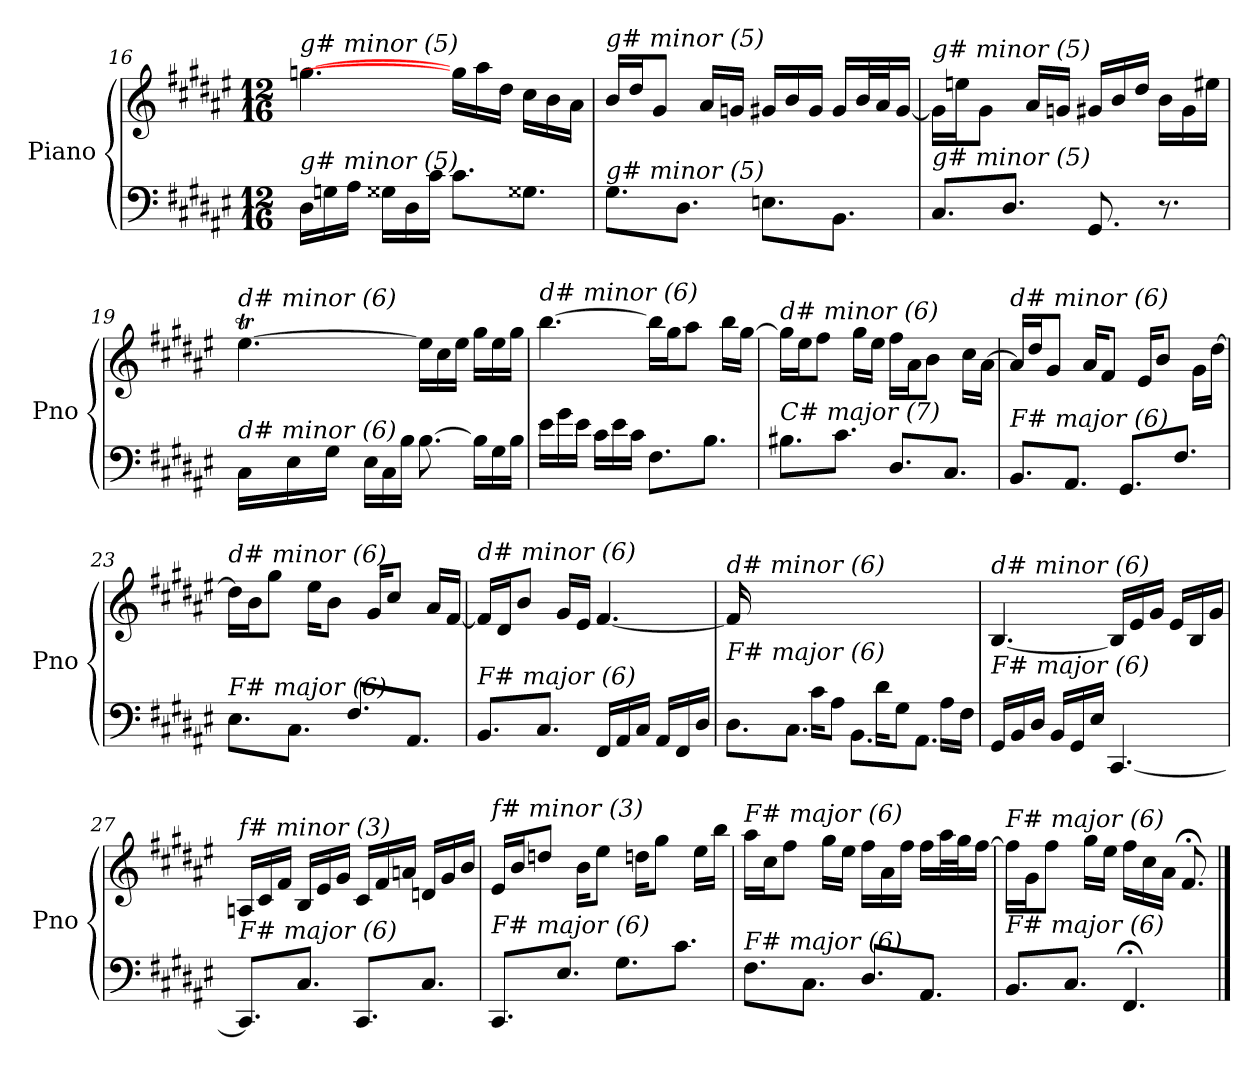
**kern	**kern
*part1	*part1
*staff2	*staff1
*I"Piano	*
*I'Pno	*
!!LO:LB:g=z
*clefF4	*clefG2
*k[f#c#g#d#a#e#]	*k[f#c#g#d#a#e#]
*F#:	*F#:
*M12/16	*M12/16
=16	=16
!	!LO:TX:i:t=g# minor (5)
!LO:TX:i:t=g# minor (5)	!
16D#\LL	[4.ggni\
16Gni\	.
16A#\JJ	.
16G##i\LL	.
16D#\	.
16c#\JJ	.
8.c#\L	16gg##i\LL]
.	16aa#\
.	16dd#\JJ
8.G##Xi\J	16cc#\LL
.	16b\
.	16a#\JJ
=17	=17
!	!LO:TX:i:t=g# minor (5)
!LO:TX:i:t=g# minor (5)	!
8.G#\L	16b/LL
.	16dd#/J
.	8g#/J
8.D#\J	.
.	16a#/LL
.	16gni/JJ
8.En\L	16g#/LL
.	16b/
.	16g#/JJ
8.BB\J	16g#/LL
.	32b/L
.	32a#/J
.	[16g#/JJ
=18	=18
!	!LO:TX:i:t=g# minor (5)
!LO:TX:i:t=g# minor (5)	!
8.C#/L	16g#\LL]
.	16een\J
.	8g#\J
8.D#/J	.
.	16a#/LL
.	16gni/JJ
8.GG#/	16g#/LL
.	16b/
.	16dd#/JJ
8.r	16b\LL
.	16g#\
.	16ee#X\JJ
!!LO:LB:g=z
=19	=19
*^	*^
*	*	*	*Xtuplet
!	!	!LO:TX:i:t=d# minor (6)	!
!LO:TX:i:t=d# minor (6)	!	!	!
4.ryy	16C#\LL	[4.ee#t\	112%3ff#yy
.	.	.	112%3ee#yy
.	.	.	112%3ff#yy
.	16E#\	.	.
.	.	.	112%3ee#yy
.	.	.	112%3ff#yy
.	16G#\JJ	.	.
.	.	.	112%3ee#yy
.	.	.	14%3ee#yy
.	16E#\LL	.	.
.	16C#\	.	.
.	16B\JJ	.	.
4.ryy	[8.B\	16ee#\LL]	4.ryy
.	.	16cc#\	.
.	.	16ee#\JJ	.
.	16B\LL]	16gg#\LL	.
.	16G#\	16ee#\	.
.	16B\JJ	16gg#\JJ	.
*	*	*v	*v
=20	=20	=20
!	!	!LO:TX:i:t=d# minor (6)
!LO:TX:i:t=d# minor (6)	!	!
*v	*v	*
16e#\LL	[4.bb\
16g#\	.
16e#\JJ	.
16c#\LL	.
16e#\	.
16c#\JJ	.
8.F#\L	16bb\LL]
.	16gg#\J
.	8aa#\J
8.B\J	.
.	16bb\LL
.	[16gg#\JJ
=21	=21
!	!LO:TX:i:t=d# minor (6)
!LO:TX:i:t=C# major (7)	!
8.B#X\L	16gg#\LL]
.	16ee#\J
.	8ff#\J
8.c#\J	.
.	16gg#\LL
.	16ee#\JJ
8.D#/L	16ff#\LL
.	16a#\J
.	8b\J
8.C#/J	.
.	16cc#\LL
.	[16a#\JJ
=22	=22
!	!LO:TX:i:t=d# minor (6)
!LO:TX:i:t=F# major (6)	!
8.BB/L	16a#/LL]
.	16dd#/J
.	8g#/J
8.AA#/J	.
.	16a#/KL
.	8f#/J
8.GG#/L	.
.	16e#/KL
.	8b/J
8.F#/J	.
.	16g#\LL
.	[16dd#\JJ
!!LO:LB:g=z
=23	=23
!	!LO:TX:i:t=d# minor (6)
!LO:TX:i:t=F# major (6)	!
8.E#\L	16dd#\LL]
.	16b\J
.	8gg#\J
8.C#\J	.
.	16ee#\KL
.	8b\J
8.F#/L	.
.	16g#/KL
.	8cc#/J
8.AA#/J	.
.	16a#/LL
.	[16f#/JJ
=24	=24
!	!LO:TX:i:t=d# minor (6)
!LO:TX:i:t=F# major (6)	!
8.BB/L	16f#/LL]
.	16d#/J
.	8b/J
8.C#/J	.
.	16g#/LL
.	16e#/JJ
16FF#/LL	[4.f#/
16AA#/	.
16C#/JJ	.
16AA#/LL	.
16FF#/	.
16D#/JJ	.
=25	=25
*^	*
!	!	!LO:TX:i:t=d# minor (6)
!LO:TX:i:t=F# major (6)	!	!
16ryy	8.D#\L	16f#/LL]
16A#/J	.	2ryy
8B/J	.	.
.	8.C#\J	.
16c#\KL	.	.
8A#\J	.	.
.	8.BB\L	.
16d#\KL	.	.
8G#\J	.	.
.	8.AA#\J	8.ryy
16A#\LL	.	.
16F#\JJ	.	.
*v	*v	*
=26	=26
!	!LO:TX:i:t=d# minor (6)
!LO:TX:i:t=F# major (6)	!
16GG#/LL	[4.B/
16BB/	.
16D#/JJ	.
16BB/LL	.
16GG#/	.
16E#/JJ	.
[4.CC#/	16B/LL]
.	16e#/
.	16g#/JJ
.	16e#/LL
.	16B/
.	16g#/JJ
!!LO:LB:g=z
=27	=27
!	!LO:TX:i:t=f# minor (3)
!LO:TX:i:t=F# major (6)	!
8.CC#/L]	16An/LL
.	16c#/
.	16f#/JJ
8.C#/J	16B/LL
.	16e#/
.	16g#/JJ
8.CC#/L	16c#/LL
.	16f#/
.	16an/JJ
8.C#/J	16dn/LL
.	16g#/
.	16b/JJ
=28	=28
!	!LO:TX:i:t=f# minor (3)
!LO:TX:i:t=F# major (6)	!
8.CC#/L	16e#/LL
.	16b/J
.	8ddn/J
8.E#/J	.
.	16b\KL
.	8ee#\J
8.G#\L	.
.	16ddn\KL
.	8gg#\J
8.c#\J	.
.	16ee#\LL
.	16bb\JJ
=29	=29
!	!LO:TX:i:t=F# major (6)
!LO:TX:i:t=F# major (6)	!
8.F#\L	16aa#\LL
.	16cc#\J
.	8ff#\J
8.C#\J	.
.	16gg#\LL
.	16ee#\JJ
8.D#/L	16ff#\LL
.	16a#\
.	16ff#\JJ
8.AA#/J	16ff#\LL
.	32aa#\L
.	32gg#\J
.	[16ff#\JJ
=30	=30
!	!LO:TX:i:t=F# major (6)
!LO:TX:i:t=F# major (6)	!
8.BB/L	16ff#\LL]
.	16g#\J
.	8ff#\J
8.C#/J	.
.	16gg#\LL
.	16ee#\JJ
4.FF#;/	16ff#\LL
.	16cc#\
.	16a#\JJ
.	8.f#;</
==	==
*-	*-
